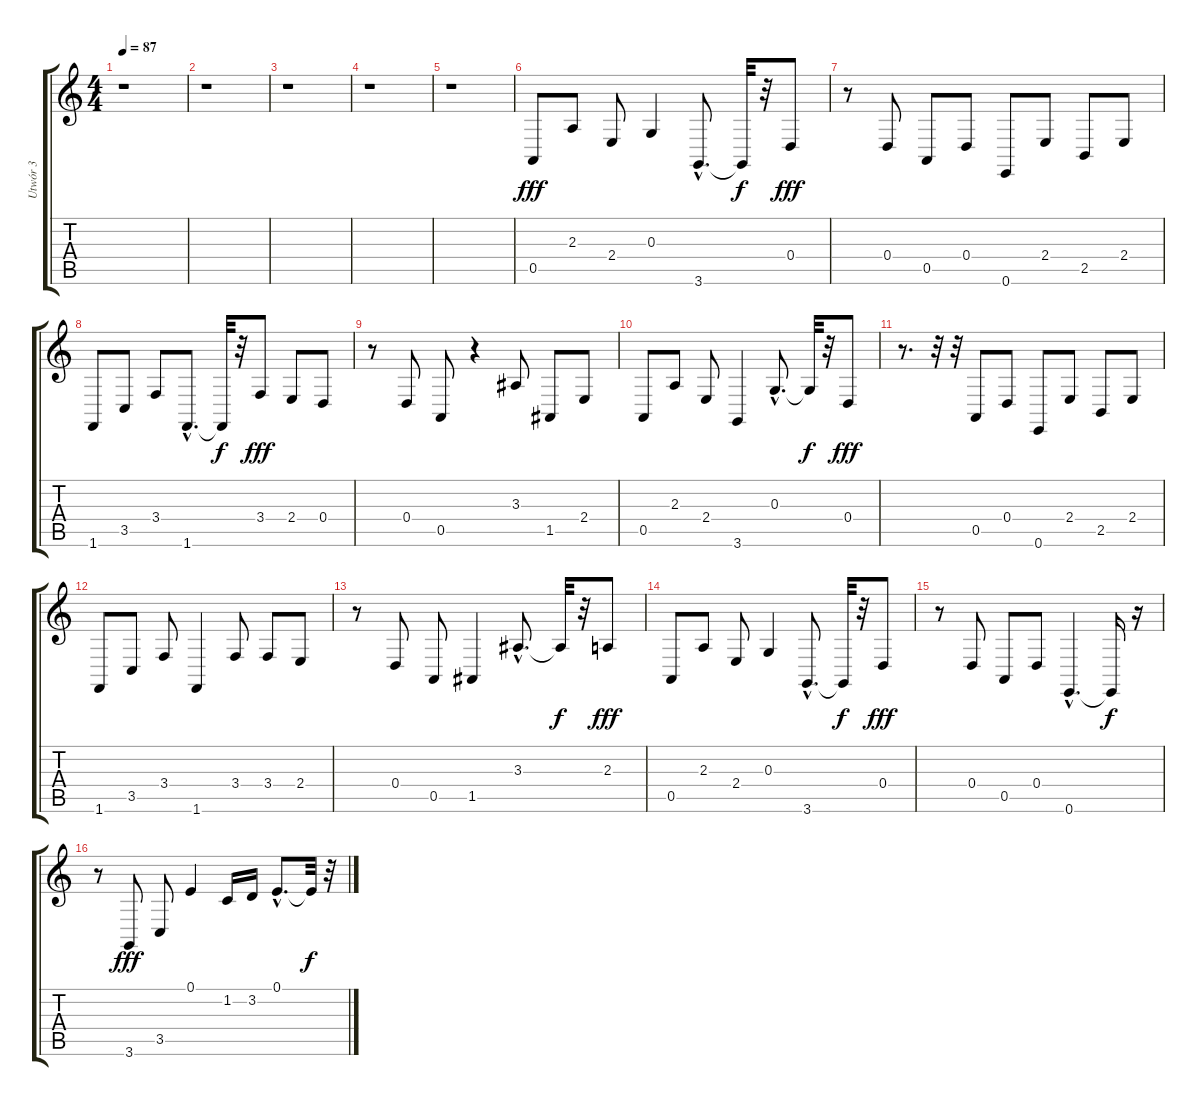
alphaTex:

\track ("Utwór 3" "Utwór 3") {instrument acousticgrandpiano}
\staff {score tabs}
\tuning (E4 B3 G3 D3 A2 E2) {hide}
\ts (4 4)
\tempo 87
\clef g2
\ks c
r.1{dy f} |
r.1 |
r.1 |
r.1 |
r.1 |
0.5.8{dy fff} 2.3.8 2.4.8 0.3.4 3.6{hac}.8{d} 3.6{t}.32{dy f} r.32 0.4.8{dy fff} |
r.8 0.4.8 0.5.8 0.4.8 0.6.8 2.4.8 2.5.8 2.4.8 |
1.6.8 3.5.8 3.4.8 1.6{hac}.8{d} 1.6{t}.32{dy f} r.32 3.4.8{dy fff} 2.4.8 0.4.8 |
r.8 0.4.8 0.5.8 r.4 3.3.8 1.5.8 2.4.8 |
0.5.8 2.3.8 2.4.8 3.6.4 0.3{hac}.8{d} 0.3{t}.32{dy f} r.32 0.4.8{dy fff} |
r.8{d} r.32 r.32 0.5.8 0.4.8 0.6.8 2.4.8 2.5.8 2.4.8 |
1.6.8 3.5.8 3.4.8 1.6.4 3.4.8 3.4.8 2.4.8 |
r.8 0.4.8 0.5.8 1.5.4 3.3{hac}.8{d} 3.3{t}.32{dy f} r.32 2.3.8{dy fff} |
0.5.8 2.3.8 2.4.8 0.3.4 3.6{hac}.8{d} 3.6{t}.32{dy f} r.32 0.4.8{dy fff} |
r.8 0.4.8 0.5.8 0.4.8 0.6{hac}.4{d} 0.6{t}.16{dy f} r.16 |
r.8 3.6.8{dy fff} 3.5.8 0.1.4 1.2.16 3.2.16 0.1{hac}.8{d} 0.1{t}.32{dy f} r.32
